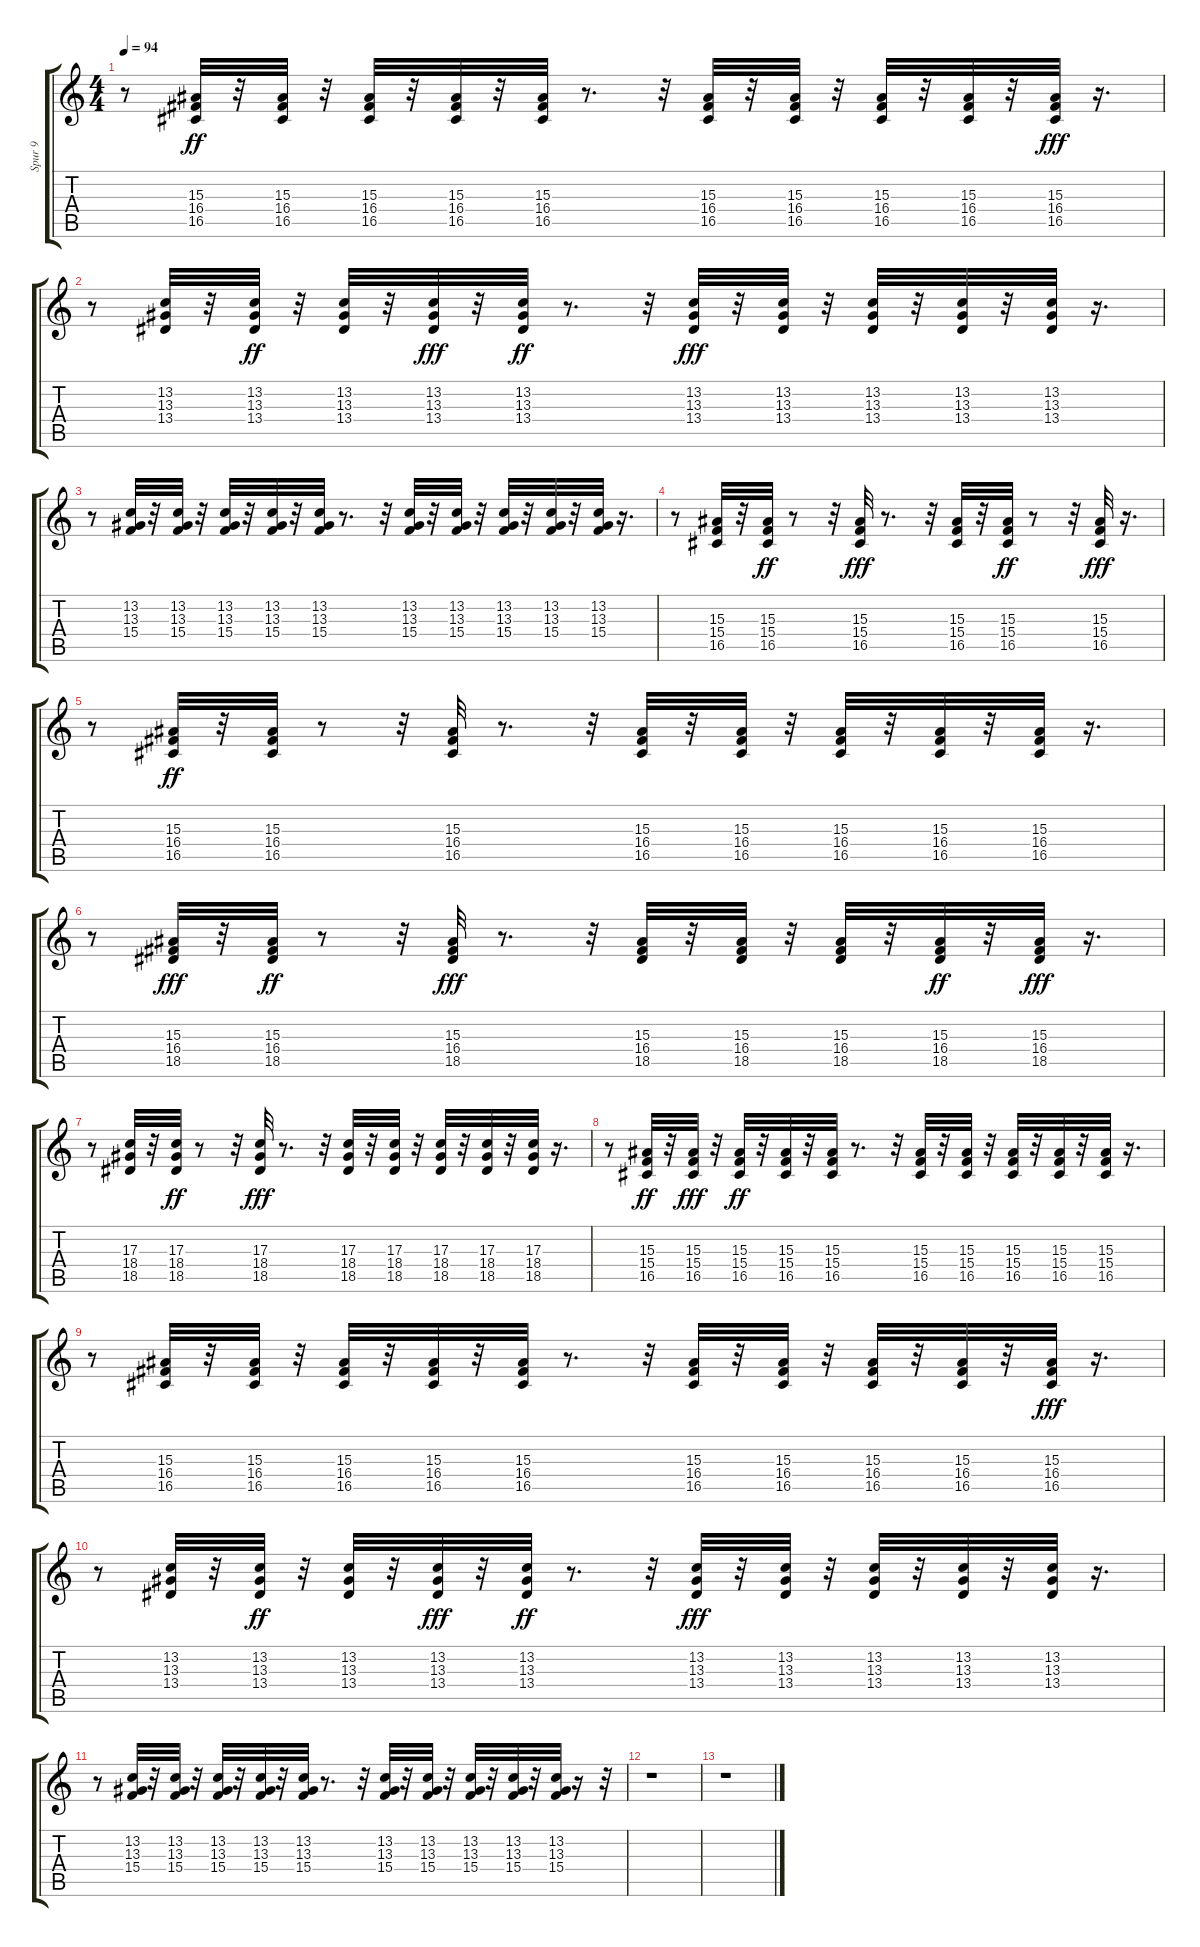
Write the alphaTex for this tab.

\track ("Spur 9" "Spur 9") {instrument acousticgrandpiano}
\staff {score tabs}
\tuning (E4 B3 G3 D3 A2 E2) {hide}
\ts (4 4)
\tempo 94
\clef g2
\ks c
r.8{dy ff} (15.3 16.4 16.5).32 r.32 (15.3 16.4 16.5).32 r.32 (15.3 16.4 16.5).32 r.32 (15.3 16.4 16.5).32 r.32 (15.3 16.4 16.5).32 r.8{d} r.32 (15.3 16.4 16.5).32 r.32 (15.3 16.4 16.5).32 r.32 (15.3 16.4 16.5).32 r.32 (15.3 16.4 16.5).32 r.32 (15.3 16.4 16.5).32{dy fff} r.16{d} |
r.8 (13.2 13.3 13.4).32 r.32 (13.2 13.3 13.4).32{dy ff} r.32 (13.2 13.3 13.4).32 r.32 (13.2 13.3 13.4).32{dy fff} r.32 (13.2 13.3 13.4).32{dy ff} r.8{d} r.32 (13.2 13.3 13.4).32{dy fff} r.32 (13.2 13.3 13.4).32 r.32 (13.2 13.3 13.4).32 r.32 (13.2 13.3 13.4).32 r.32 (13.2 13.3 13.4).32 r.16{d} |
r.8 (13.2 13.3 15.4).32 r.32 (13.2 13.3 15.4).32 r.32 (13.2 13.3 15.4).32 r.32 (13.2 13.3 15.4).32 r.32 (13.2 13.3 15.4).32 r.8{d} r.32 (13.2 13.3 15.4).32 r.32 (13.2 13.3 15.4).32 r.32 (13.2 13.3 15.4).32 r.32 (13.2 13.3 15.4).32 r.32 (13.2 13.3 15.4).32 r.16{d} |
r.8 (15.3 15.4 16.5).32 r.32 (15.3 15.4 16.5).32{dy ff} r.8 r.32 (15.3 15.4 16.5).32{dy fff} r.8{d} r.32 (15.3 15.4 16.5).32 r.32 (15.3 15.4 16.5).32{dy ff} r.8 r.32 (15.3 15.4 16.5).32{dy fff} r.16{d} |
r.8 (15.3 16.4 16.5).32{dy ff} r.32 (15.3 16.4 16.5).32 r.8 r.32 (15.3 16.4 16.5).32 r.8{d} r.32 (15.3 16.4 16.5).32 r.32 (15.3 16.4 16.5).32 r.32 (15.3 16.4 16.5).32 r.32 (15.3 16.4 16.5).32 r.32 (15.3 16.4 16.5).32 r.16{d} |
r.8 (15.3 16.4 18.5).32{dy fff} r.32 (15.3 16.4 18.5).32{dy ff} r.8 r.32 (15.3 16.4 18.5).32{dy fff} r.8{d} r.32 (15.3 16.4 18.5).32 r.32 (15.3 16.4 18.5).32 r.32 (15.3 16.4 18.5).32 r.32 (15.3 16.4 18.5).32{dy ff} r.32 (15.3 16.4 18.5).32{dy fff} r.16{d} |
r.8 (17.3 18.4 18.5).32 r.32 (17.3 18.4 18.5).32{dy ff} r.8 r.32 (17.3 18.4 18.5).32{dy fff} r.8{d} r.32 (17.3 18.4 18.5).32 r.32 (17.3 18.4 18.5).32 r.32 (17.3 18.4 18.5).32 r.32 (17.3 18.4 18.5).32 r.32 (17.3 18.4 18.5).32 r.16{d} |
r.8 (15.3 15.4 16.5).32{dy ff} r.32 (15.3 15.4 16.5).32{dy fff} r.32 (15.3 15.4 16.5).32{dy ff} r.32 (15.3 15.4 16.5).32 r.32 (15.3 15.4 16.5).32 r.8{d} r.32 (15.3 15.4 16.5).32 r.32 (15.3 15.4 16.5).32 r.32 (15.3 15.4 16.5).32 r.32 (15.3 15.4 16.5).32 r.32 (15.3 15.4 16.5).32 r.16{d} |
r.8 (15.3 16.4 16.5).32 r.32 (15.3 16.4 16.5).32 r.32 (15.3 16.4 16.5).32 r.32 (15.3 16.4 16.5).32 r.32 (15.3 16.4 16.5).32 r.8{d} r.32 (15.3 16.4 16.5).32 r.32 (15.3 16.4 16.5).32 r.32 (15.3 16.4 16.5).32 r.32 (15.3 16.4 16.5).32 r.32 (15.3 16.4 16.5).32{dy fff} r.16{d} |
r.8 (13.2 13.3 13.4).32 r.32 (13.2 13.3 13.4).32{dy ff} r.32 (13.2 13.3 13.4).32 r.32 (13.2 13.3 13.4).32{dy fff} r.32 (13.2 13.3 13.4).32{dy ff} r.8{d} r.32 (13.2 13.3 13.4).32{dy fff} r.32 (13.2 13.3 13.4).32 r.32 (13.2 13.3 13.4).32 r.32 (13.2 13.3 13.4).32 r.32 (13.2 13.3 13.4).32 r.16{d} |
r.8 (13.2 13.3 15.4).32 r.32 (13.2 13.3 15.4).32 r.32 (13.2 13.3 15.4).32 r.32 (13.2 13.3 15.4).32 r.32 (13.2 13.3 15.4).32 r.8{d} r.32 (13.2 13.3 15.4).32 r.32 (13.2 13.3 15.4).32 r.32 (13.2 13.3 15.4).32 r.32 (13.2 13.3 15.4).32 r.32 (13.2 13.3 15.4).32 r.16 r.32 |
r.1 |
r.1
